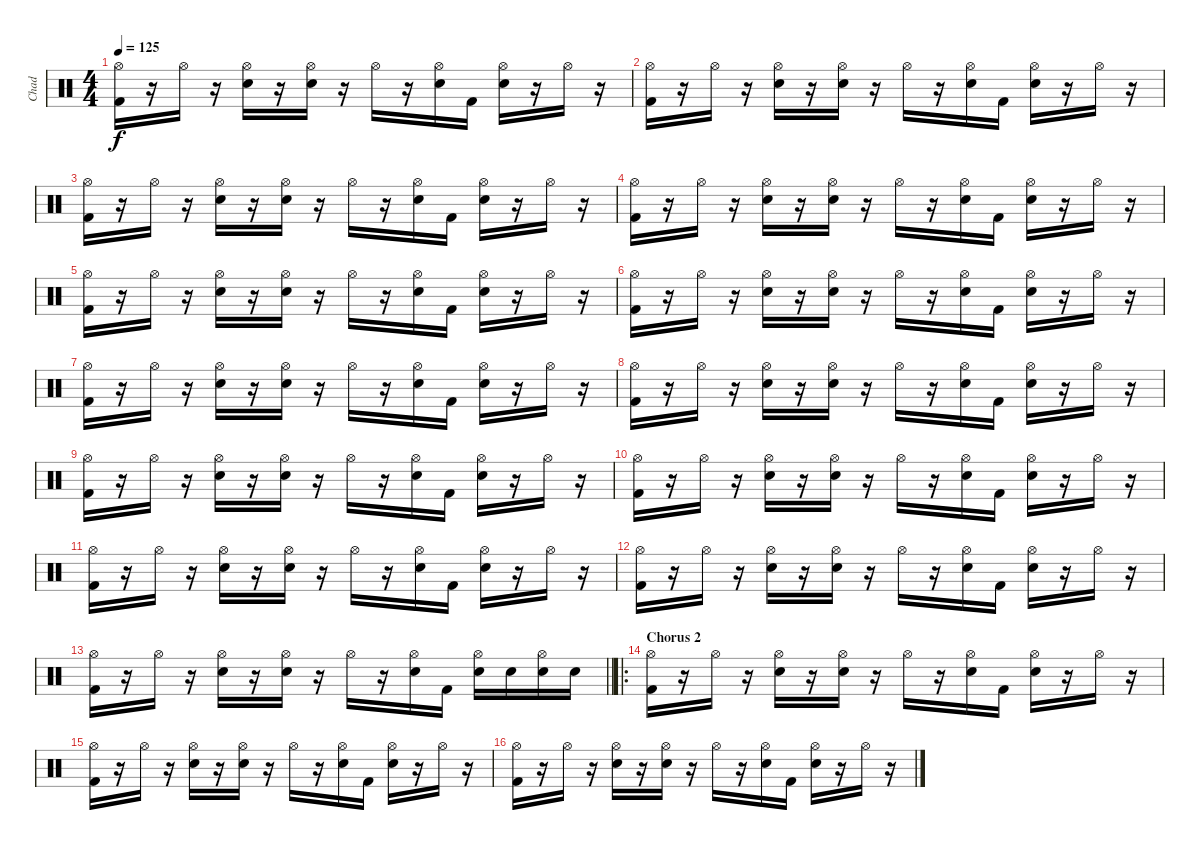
\track ("Chad" "Chad") {instrument percussion}
\staff {score}
\articulation defaults
\ts (4 4)
\tempo 125
\clef neutral
\ks c
("Hi-Hat (open)" "Kick (hit) 2").16{dy f} r.16 "Hi-Hat (open)".16 r.16 ("Hi-Hat (open)" "Electric Snare (hit)").16 r.16 ("Hi-Hat (open)" "Electric Snare (hit)").16 r.16 "Hi-Hat (open)".16 r.16 ("Hi-Hat (open)" "Electric Snare (hit)").16 "Kick (hit) 2".16 ("Hi-Hat (open)" "Electric Snare (hit)").16 r.16 "Hi-Hat (open)".16 r.16 |
("Hi-Hat (open)" "Kick (hit) 2").16 r.16 "Hi-Hat (open)".16 r.16 ("Hi-Hat (open)" "Electric Snare (hit)").16 r.16 ("Hi-Hat (open)" "Electric Snare (hit)").16 r.16 "Hi-Hat (open)".16 r.16 ("Hi-Hat (open)" "Electric Snare (hit)").16 "Kick (hit) 2".16 ("Hi-Hat (open)" "Electric Snare (hit)").16 r.16 "Hi-Hat (open)".16 r.16 |
("Hi-Hat (open)" "Kick (hit) 2").16 r.16 "Hi-Hat (open)".16 r.16 ("Hi-Hat (open)" "Electric Snare (hit)").16 r.16 ("Hi-Hat (open)" "Electric Snare (hit)").16 r.16 "Hi-Hat (open)".16 r.16 ("Hi-Hat (open)" "Electric Snare (hit)").16 "Kick (hit) 2".16 ("Hi-Hat (open)" "Electric Snare (hit)").16 r.16 "Hi-Hat (open)".16 r.16 |
("Hi-Hat (open)" "Kick (hit) 2").16 r.16 "Hi-Hat (open)".16 r.16 ("Hi-Hat (open)" "Electric Snare (hit)").16 r.16 ("Hi-Hat (open)" "Electric Snare (hit)").16 r.16 "Hi-Hat (open)".16 r.16 ("Hi-Hat (open)" "Electric Snare (hit)").16 "Kick (hit) 2".16 ("Hi-Hat (open)" "Electric Snare (hit)").16 r.16 "Hi-Hat (open)".16 r.16 |
("Hi-Hat (open)" "Kick (hit) 2").16 r.16 "Hi-Hat (open)".16 r.16 ("Hi-Hat (open)" "Electric Snare (hit)").16 r.16 ("Hi-Hat (open)" "Electric Snare (hit)").16 r.16 "Hi-Hat (open)".16 r.16 ("Hi-Hat (open)" "Electric Snare (hit)").16 "Kick (hit) 2".16 ("Hi-Hat (open)" "Electric Snare (hit)").16 r.16 "Hi-Hat (open)".16 r.16 |
("Hi-Hat (open)" "Kick (hit) 2").16 r.16 "Hi-Hat (open)".16 r.16 ("Hi-Hat (open)" "Electric Snare (hit)").16 r.16 ("Hi-Hat (open)" "Electric Snare (hit)").16 r.16 "Hi-Hat (open)".16 r.16 ("Hi-Hat (open)" "Electric Snare (hit)").16 "Kick (hit) 2".16 ("Hi-Hat (open)" "Electric Snare (hit)").16 r.16 "Hi-Hat (open)".16 r.16 |
("Hi-Hat (open)" "Kick (hit) 2").16 r.16 "Hi-Hat (open)".16 r.16 ("Hi-Hat (open)" "Electric Snare (hit)").16 r.16 ("Hi-Hat (open)" "Electric Snare (hit)").16 r.16 "Hi-Hat (open)".16 r.16 ("Hi-Hat (open)" "Electric Snare (hit)").16 "Kick (hit) 2".16 ("Hi-Hat (open)" "Electric Snare (hit)").16 r.16 "Hi-Hat (open)".16 r.16 |
("Hi-Hat (open)" "Kick (hit) 2").16 r.16 "Hi-Hat (open)".16 r.16 ("Hi-Hat (open)" "Electric Snare (hit)").16 r.16 ("Hi-Hat (open)" "Electric Snare (hit)").16 r.16 "Hi-Hat (open)".16 r.16 ("Hi-Hat (open)" "Electric Snare (hit)").16 "Kick (hit) 2".16 ("Hi-Hat (open)" "Electric Snare (hit)").16 r.16 "Hi-Hat (open)".16 r.16 |
("Hi-Hat (open)" "Kick (hit) 2").16 r.16 "Hi-Hat (open)".16 r.16 ("Hi-Hat (open)" "Electric Snare (hit)").16 r.16 ("Hi-Hat (open)" "Electric Snare (hit)").16 r.16 "Hi-Hat (open)".16 r.16 ("Hi-Hat (open)" "Electric Snare (hit)").16 "Kick (hit) 2".16 ("Hi-Hat (open)" "Electric Snare (hit)").16 r.16 "Hi-Hat (open)".16 r.16 |
("Hi-Hat (open)" "Kick (hit) 2").16 r.16 "Hi-Hat (open)".16 r.16 ("Hi-Hat (open)" "Electric Snare (hit)").16 r.16 ("Hi-Hat (open)" "Electric Snare (hit)").16 r.16 "Hi-Hat (open)".16 r.16 ("Hi-Hat (open)" "Electric Snare (hit)").16 "Kick (hit) 2".16 ("Hi-Hat (open)" "Electric Snare (hit)").16 r.16 "Hi-Hat (open)".16 r.16 |
("Hi-Hat (open)" "Kick (hit) 2").16 r.16 "Hi-Hat (open)".16 r.16 ("Hi-Hat (open)" "Electric Snare (hit)").16 r.16 ("Hi-Hat (open)" "Electric Snare (hit)").16 r.16 "Hi-Hat (open)".16 r.16 ("Hi-Hat (open)" "Electric Snare (hit)").16 "Kick (hit) 2".16 ("Hi-Hat (open)" "Electric Snare (hit)").16 r.16 "Hi-Hat (open)".16 r.16 |
("Hi-Hat (open)" "Kick (hit) 2").16 r.16 "Hi-Hat (open)".16 r.16 ("Hi-Hat (open)" "Electric Snare (hit)").16 r.16 ("Hi-Hat (open)" "Electric Snare (hit)").16 r.16 "Hi-Hat (open)".16 r.16 ("Hi-Hat (open)" "Electric Snare (hit)").16 "Kick (hit) 2".16 ("Hi-Hat (open)" "Electric Snare (hit)").16 r.16 "Hi-Hat (open)".16 r.16 |
\barLineRight lightlight
("Hi-Hat (open)" "Kick (hit) 2").16 r.16 "Hi-Hat (open)".16 r.16 ("Hi-Hat (open)" "Electric Snare (hit)").16 r.16 ("Hi-Hat (open)" "Electric Snare (hit)").16 r.16 "Hi-Hat (open)".16 r.16 ("Hi-Hat (open)" "Electric Snare (hit)").16 "Kick (hit) 2".16 ("Hi-Hat (open)" "Electric Snare (hit)").16 "Electric Snare (hit)".16 ("Hi-Hat (open)" "Electric Snare (hit)").16 "Electric Snare (hit)".16 |
\ro
\section ("" "Chorus 2")
("Hi-Hat (open)" "Kick (hit) 2").16 r.16 "Hi-Hat (open)".16 r.16 ("Hi-Hat (open)" "Electric Snare (hit)").16 r.16 ("Hi-Hat (open)" "Electric Snare (hit)").16 r.16 "Hi-Hat (open)".16 r.16 ("Hi-Hat (open)" "Electric Snare (hit)").16 "Kick (hit) 2".16 ("Hi-Hat (open)" "Electric Snare (hit)").16 r.16 "Hi-Hat (open)".16 r.16 |
("Hi-Hat (open)" "Kick (hit) 2").16 r.16 "Hi-Hat (open)".16 r.16 ("Hi-Hat (open)" "Electric Snare (hit)").16 r.16 ("Hi-Hat (open)" "Electric Snare (hit)").16 r.16 "Hi-Hat (open)".16 r.16 ("Hi-Hat (open)" "Electric Snare (hit)").16 "Kick (hit) 2".16 ("Hi-Hat (open)" "Electric Snare (hit)").16 r.16 "Hi-Hat (open)".16 r.16 |
("Hi-Hat (open)" "Kick (hit) 2").16 r.16 "Hi-Hat (open)".16 r.16 ("Hi-Hat (open)" "Electric Snare (hit)").16 r.16 ("Hi-Hat (open)" "Electric Snare (hit)").16 r.16 "Hi-Hat (open)".16 r.16 ("Hi-Hat (open)" "Electric Snare (hit)").16 "Kick (hit) 2".16 ("Hi-Hat (open)" "Electric Snare (hit)").16 r.16 "Hi-Hat (open)".16 r.16
